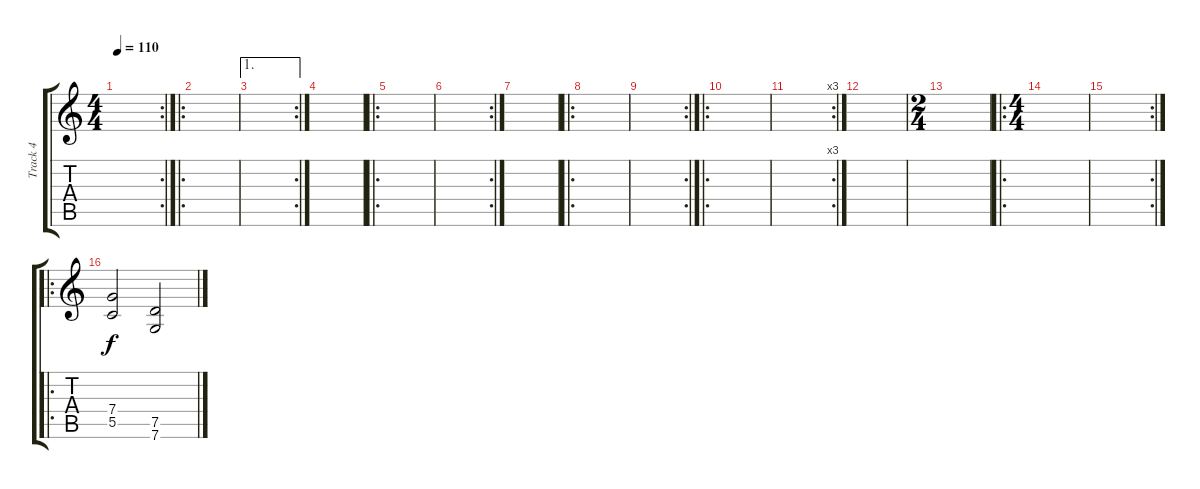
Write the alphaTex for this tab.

\track ("Track 4" "Track 4") {instrument distortionguitar}
\staff {score tabs}
\tuning (D4 A3 F3 C3 G2 C2) {hide}
\rc 2
\ts (4 4)
\tempo 110
\clef g2
\ks c
|
\ro
|
\ae 1
\rc 2
|
|
\ro
|
\rc 2
|
|
\ro
|
\rc 2
|
\ro
|
\rc 3
|
|
\ts (2 4)
|
\ro
\ts (4 4)
|
\rc 2
|
\ro
(7.4 5.5).2 (7.5 7.6).2
